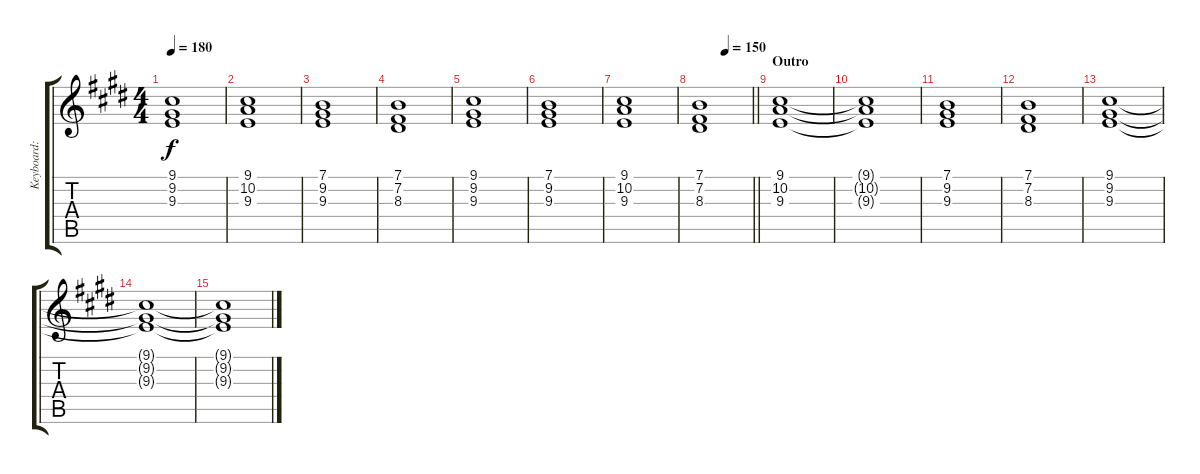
\track ("Keyboard: Juha Mäenpää" "Keyboard: ") {instrument stringensemble1}
\staff {score tabs}
\tuning (E4 B3 G3 D3 A2 E2) {hide}
\ts (4 4)
\tempo 180
\clef g2
\ks c#minor
(9.1 9.2 9.3).1{dy f} |
(9.1 10.2 9.3).1 |
(7.1 9.2 9.3).1 |
(7.1 7.2 8.3).1 |
(9.1 9.2 9.3).1 |
(7.1 9.2 9.3).1 |
(9.1 10.2 9.3).1 |
\tempo (150 0.5)
\barLineRight lightlight
(7.1 7.2 8.3).1 |
\section ("" "Outro")
(9.1 10.2 9.3).1 |
(9.1{t} 10.2{t} 9.3{t}).1 |
(7.1 9.2 9.3).1 |
(7.1 7.2 8.3).1 |
(9.1 9.2 9.3).1 |
(9.1{t} 9.2{t} 9.3{t}).1 |
(9.1{t} 9.2{t} 9.3{t}).1
